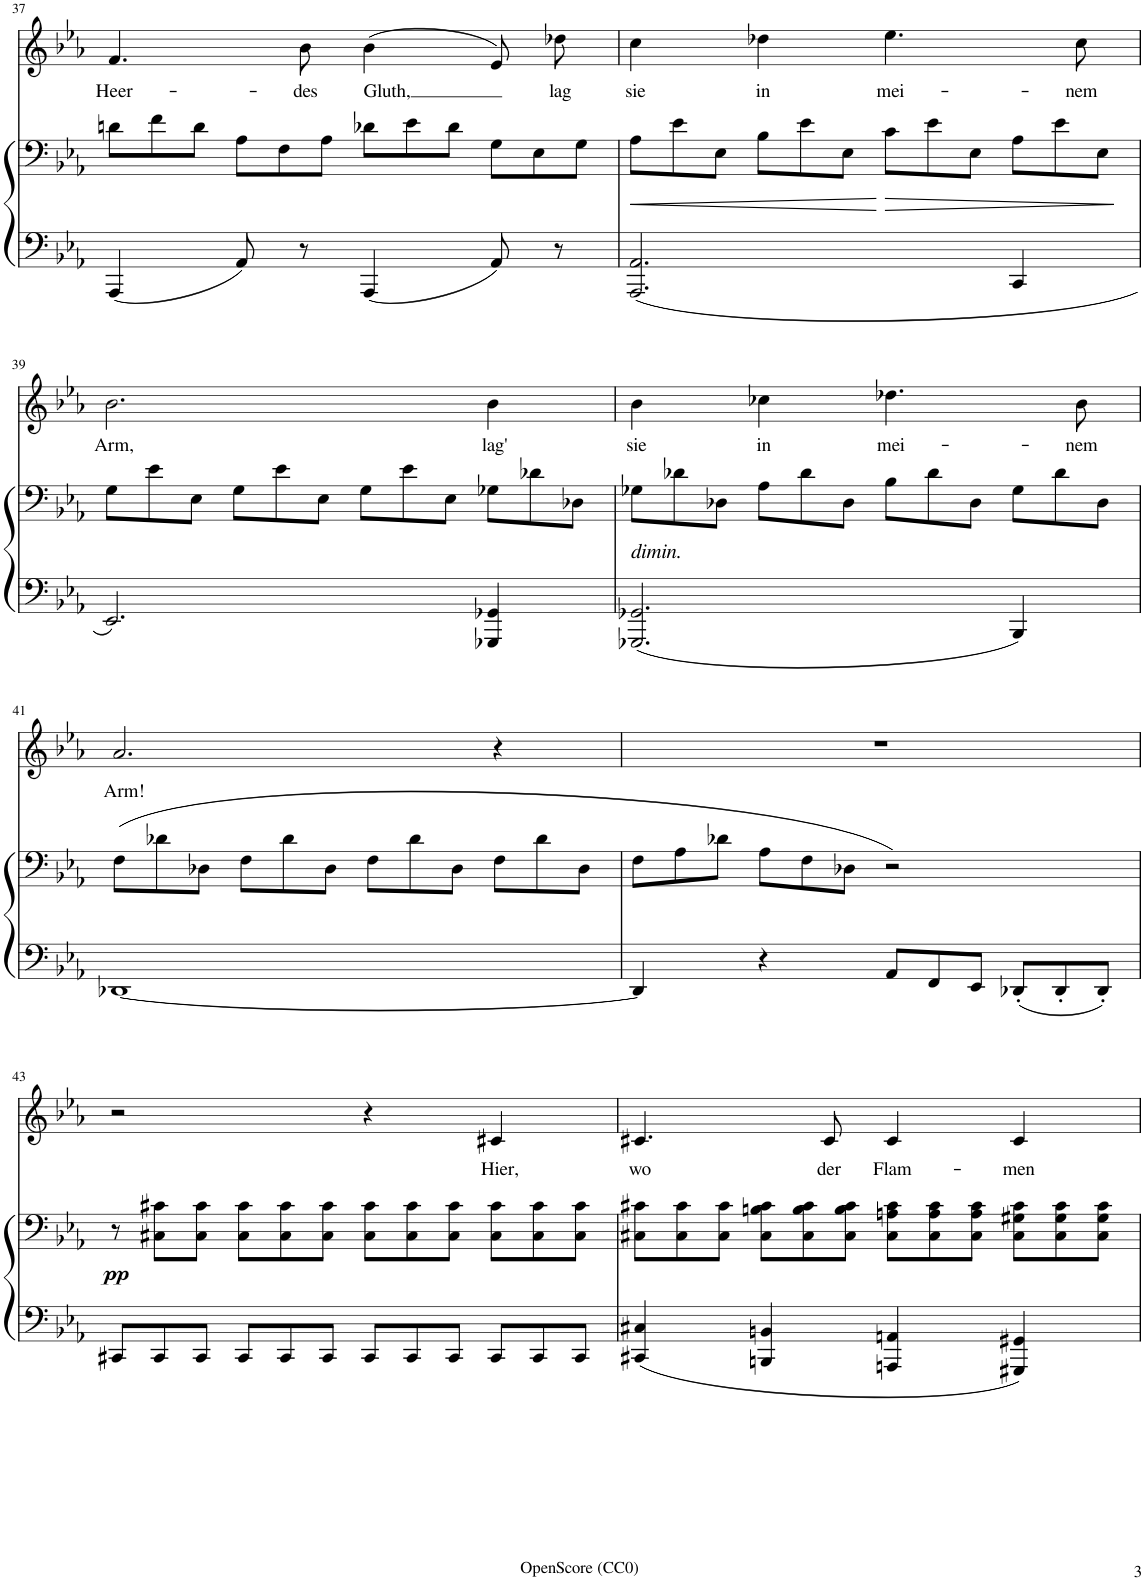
**kern	**kern	**dynam	**kern	**text
*part2	*part2	*part2	*part1	*part1
*staff3	*staff2	*staff2/3	*staff1	*staff1
*I"Piano	*	*	*I"Voice	*
*I'Pno	*	*	*	*
!!LO:PB:g=z
*clefF4	*clefF4	*	*clefG2	*
*k[b-e-a-]	*k[b-e-a-]	*	*k[b-e-a-]	*
*M4/4	*M4/4	*	*M4/4	*
*met(c)	*met(c)	*	*met(c)	*
*	*Xbrackettup	*	*	*
=37	=37	=37	=37	=37
!	!	!	!	!LO:LY:b
4AAA-/	12dn\L	.	4.f/	Heer-
.	12f\	.	.	.
.	12d\J	.	.	.
8AA-/	12A-\L	.	.	.
.	12F\	.	.	.
!	!	!	!	!LO:LY:b
8r	.	.	8b-\	-des
.	12A-\J	.	.	.
!	!	!	!	!LO:LY:b
4AAA-/	12d-X\L	.	(4b-\	Gluth,
.	12e-\	.	.	.
.	12d-\J	.	.	.
8AA-/	12G\L	.	8e-/L)	.
.	12E-\	.	.	.
!	!	!	!	!LO:LY:b
8r	.	.	8dd-X/J	lag
.	12G\J	.	.	.
=38	=38	=38	=38	=38
!	!	!LO:HP:b	!	!LO:LY:b
2.AAA-/ 2.AA-/	12A-\L	<	4cc\	sie
.	12e-\	.	.	.
.	12E-\J	.	.	.
!	!	!	!	!LO:LY:b
.	12B-\L	.	4dd-X\	in
.	12e-\	.	.	.
.	12E-\J	.	.	.
!	!	!LO:HP:n=1:b	!	!LO:LY:b
.	12c\L	[ >	4.ee-\	mei-
.	12e-\	.	.	.
.	12E-\J	.	.	.
4CC/	12A-\L	.	.	.
.	12e-\	.	.	.
!	!	!	!	!LO:LY:b
.	.	.	8cc\	-nem
.	12E-\J	.	.	.
.	.	]	.	.
!!LO:LB:g=z
=39	=39	=39	=39	=39
!	!	!	!	!LO:LY:b
2.EE-/	12G\L	.	2.b-\	Arm,
.	12e-\	.	.	.
.	12E-\J	.	.	.
.	12G\L	.	.	.
.	12e-\	.	.	.
.	12E-\J	.	.	.
.	12G\L	.	.	.
.	12e-\	.	.	.
.	12E-\J	.	.	.
!	!	!	!	!LO:LY:b
4GGG-X/ 4GG-X/	12G-X\L	.	4b-\	lag'
.	12d-X\	.	.	.
.	12D-X\J	.	.	.
=40	=40	=40	=40	=40
!	!LO:TX:b:i:t=dimin.	!	!	!
!	!	!	!	!LO:LY:b
2.GGG-X/ 2.GG-X/	12G-X\L	.	4b-\	sie
.	12d-X\	.	.	.
.	12D-X\J	.	.	.
!	!	!	!	!LO:LY:b
.	12A-\L	.	4cc-X\	in
.	12d-\	.	.	.
.	12D-\J	.	.	.
!	!	!	!	!LO:LY:b
.	12B-\L	.	4.dd-X\	mei-
.	12d-\	.	.	.
.	12D-\J	.	.	.
4BBB-/	12G-\L	.	.	.
.	12d-\	.	.	.
!	!	!	!	!LO:LY:b
.	.	.	8b-\	-nem
.	12D-\J	.	.	.
!!LO:LB:g=z
=41	=41	=41	=41	=41
!	!	!	!	!LO:LY:b
[1DD-X	(12F\L	.	2.a-/	Arm!
.	12d-X\	.	.	.
.	12D-X\J	.	.	.
.	12F\L	.	.	.
.	12d-\	.	.	.
.	12D-\J	.	.	.
.	12F\L	.	.	.
.	12d-\	.	.	.
.	12D-\J	.	.	.
.	12F\L	.	4r	.
.	12d-\	.	.	.
.	12D-\J	.	.	.
=42	=42	=42	=42	=42
4DD-/]	12F\L	.	1r	.
.	12A-\	.	.	.
.	12d-X\J	.	.	.
4r	12A-\L	.	.	.
.	12F\	.	.	.
.	12D-X\J	.	.	.
*Xbrackettup	*	*	*	*
12AA-/L	2r)	.	.	.
12FF/	.	.	.	.
12EE-/J	.	.	.	.
12DD-X'/L	.	.	.	.
12DD-'/	.	.	.	.
12DD-'/J	.	.	.	.
!!LO:LB:g=z
=43	=43	=43	=43	=43
*	*brackettup	*	*	*
!	!	!LO:DY:b	!	!
12CC#X/L	12r	pp	2r	.
12CC#/	12C#X\ 12c#X\L	.	.	.
12CC#/J	12C#\ 12c#\J	.	.	.
*	*Xbrackettup	*	*	*
12CC#/L	12C#\ 12c#\L	.	.	.
12CC#/	12C#\ 12c#\	.	.	.
12CC#/J	12C#\ 12c#\J	.	.	.
12CC#/L	12C#\ 12c#\L	.	4r	.
12CC#/	12C#\ 12c#\	.	.	.
12CC#/J	12C#\ 12c#\J	.	.	.
!	!	!	!	!LO:LY:b
12CC#/L	12C#\ 12c#\L	.	4c#X/	Hier,
12CC#/	12C#\ 12c#\	.	.	.
12CC#/J	12C#\ 12c#\J	.	.	.
=44	=44	=44	=44	=44
!	!	!	!	!LO:LY:b
4CC#X/ 4C#X/	12C#X\ 12c#X\L	.	4.c#X/	wo
.	12C#\ 12c#\	.	.	.
.	12C#\ 12c#\J	.	.	.
4BBBn/ 4BBn/	12C#\ 12Bn\ 12c#\L	.	.	.
.	12C#\ 12B\ 12c#\	.	.	.
!	!	!	!	!LO:LY:b
.	.	.	8c#/	der
.	12C#\ 12B\ 12c#\J	.	.	.
!	!	!	!	!LO:LY:b
4AAAn/ 4AAn/	12C#\ 12An\ 12c#\L	.	4c#/	Flam-
.	12C#\ 12A\ 12c#\	.	.	.
.	12C#\ 12A\ 12c#\J	.	.	.
!	!	!	!	!LO:LY:b
4GGG#X/ 4GG#X/	12C#\ 12G#X\ 12c#\L	.	4c#/	-men
.	12C#\ 12G#\ 12c#\	.	.	.
.	12C#\ 12G#\ 12c#\J	.	.	.
=	=	=	=	=
*-	*-	*-	*-	*-
